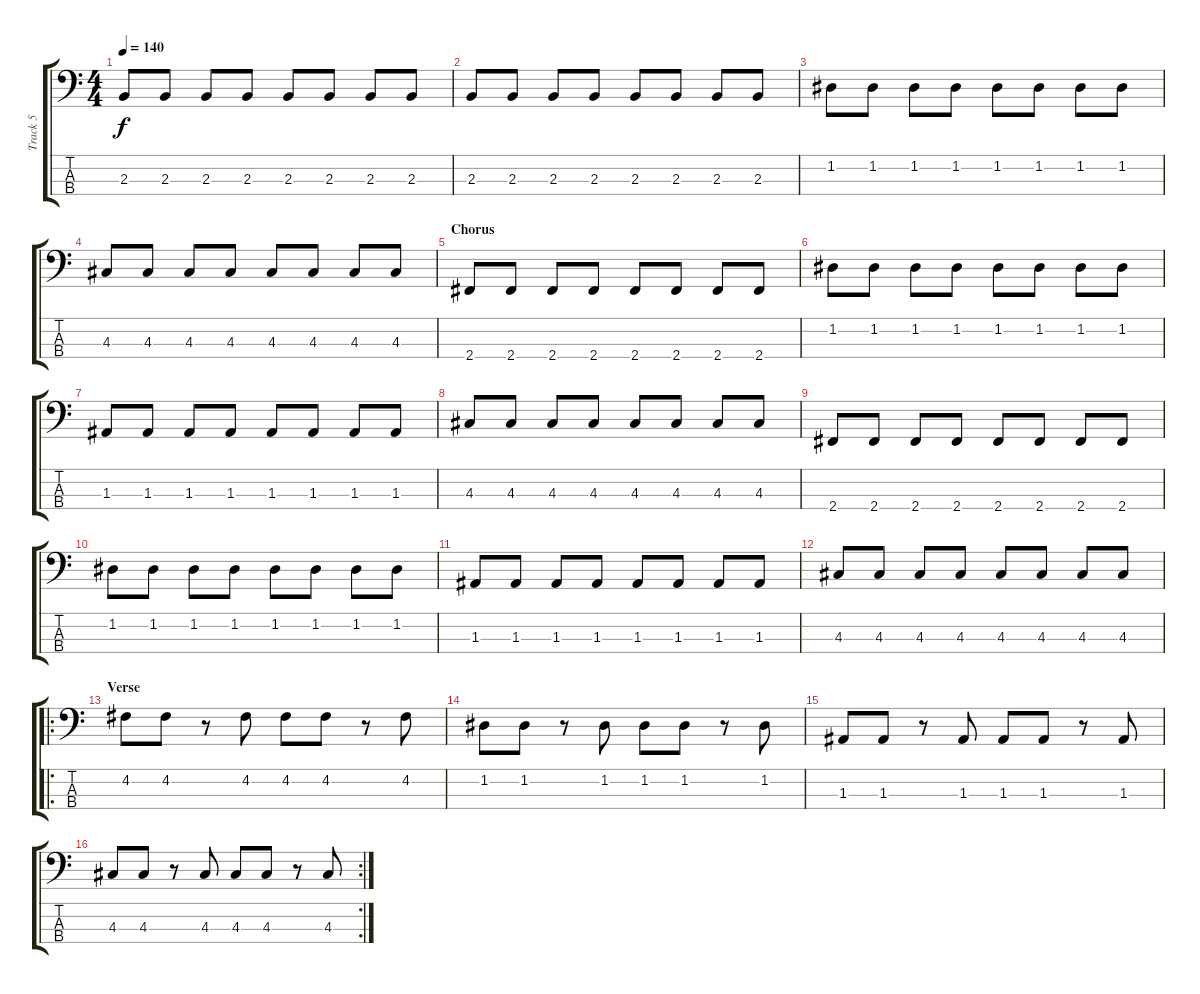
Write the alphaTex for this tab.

\track ("Track 5" "Track 5") {instrument electricbassfinger}
\staff {score tabs}
\tuning (G2 D2 A1 E1) {hide}
\ts (4 4)
\tempo 140
\clef f4
\ks c
2.3.8{dy f} 2.3.8 2.3.8 2.3.8 2.3.8 2.3.8 2.3.8 2.3.8 |
2.3.8 2.3.8 2.3.8 2.3.8 2.3.8 2.3.8 2.3.8 2.3.8 |
1.2.8 1.2.8 1.2.8 1.2.8 1.2.8 1.2.8 1.2.8 1.2.8 |
4.3.8 4.3.8 4.3.8 4.3.8 4.3.8 4.3.8 4.3.8 4.3.8 |
\section ("" "Chorus")
2.4.8 2.4.8 2.4.8 2.4.8 2.4.8 2.4.8 2.4.8 2.4.8 |
1.2.8 1.2.8 1.2.8 1.2.8 1.2.8 1.2.8 1.2.8 1.2.8 |
1.3.8 1.3.8 1.3.8 1.3.8 1.3.8 1.3.8 1.3.8 1.3.8 |
4.3.8 4.3.8 4.3.8 4.3.8 4.3.8 4.3.8 4.3.8 4.3.8 |
2.4.8 2.4.8 2.4.8 2.4.8 2.4.8 2.4.8 2.4.8 2.4.8 |
1.2.8 1.2.8 1.2.8 1.2.8 1.2.8 1.2.8 1.2.8 1.2.8 |
1.3.8 1.3.8 1.3.8 1.3.8 1.3.8 1.3.8 1.3.8 1.3.8 |
4.3.8 4.3.8 4.3.8 4.3.8 4.3.8 4.3.8 4.3.8 4.3.8 |
\ro
\section ("" "Verse")
4.2.8 4.2.8 r.8 4.2.8 4.2.8 4.2.8 r.8 4.2.8 |
1.2.8 1.2.8 r.8 1.2.8 1.2.8 1.2.8 r.8 1.2.8 |
1.3.8 1.3.8 r.8 1.3.8 1.3.8 1.3.8 r.8 1.3.8 |
\rc 2
4.3.8 4.3.8 r.8 4.3.8 4.3.8 4.3.8 r.8 4.3.8
